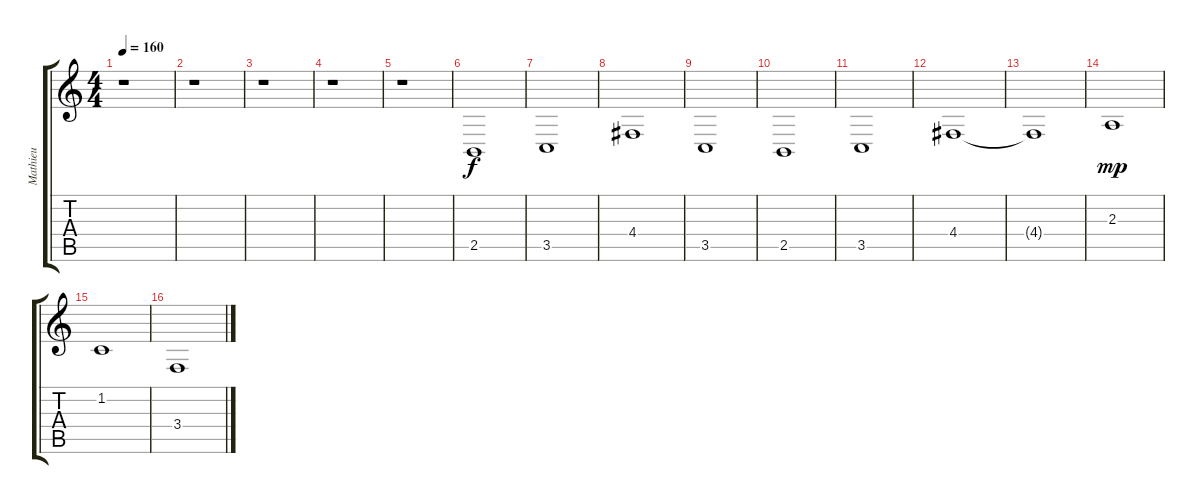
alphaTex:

\track ("Mathieu" "Mathieu") {instrument synthstrings2}
\staff {score tabs}
\tuning (E4 B3 G3 D3 A2 E2) {hide}
\ts (4 4)
\tempo 160
\clef g2
\ks c
r.1{dy ff} |
r.1 |
r.1 |
r.1 |
r.1 |
2.5.1{dy f instrument synthstrings1} |
3.5.1 |
4.4.1 |
3.5.1 |
2.5.1 |
3.5.1 |
4.4.1 |
4.4{t}.1 |
2.3.1{dy mp volume 16 instrument synthstrings2} |
1.2.1 |
3.4.1
